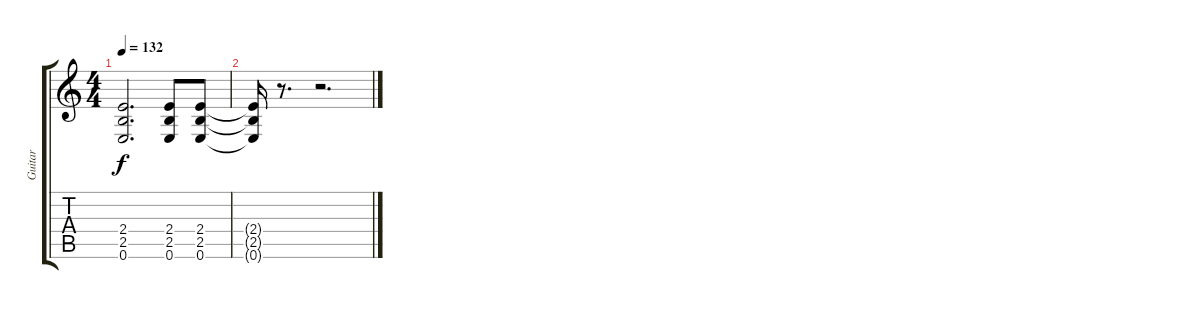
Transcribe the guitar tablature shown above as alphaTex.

\track ("Guitar" "Guitar") {instrument distortionguitar}
\staff {score tabs}
\tuning (E4 B3 G3 D3 A2 E2) {hide}
\ts (4 4)
\tempo 132
\clef g2
\ks c
(2.4{t} 2.5{t} 0.6{t}).2{d dy f} (2.4 2.5 0.6).8 (2.4 2.5 0.6).8 |
(2.4{t} 2.5{t} 0.6{t}).16 r.8{d} r.2{d}
